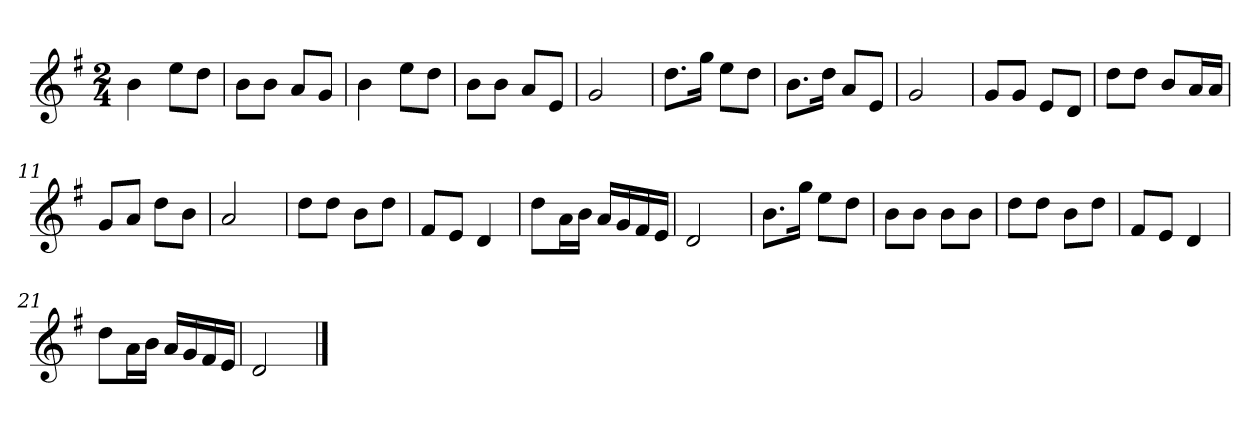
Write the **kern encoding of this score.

**kern
*part1
*staff1
*clefG2
*k[f#]
*G:
*M2/4
=1
4b\
8ee\L
8dd\J
=2
8b\L
8b\J
8a/L
8g/J
=3
4b\
8ee\L
8dd\J
=4
8b\L
8b\J
8a/L
8e/J
=5
2g/
=6
8.dd\L
16gg\Jk
8ee\L
8dd\J
=7
8.b\L
16dd\Jk
8a/L
8e/J
=8
2g/
=9
8g/L
8g/J
8e/L
8d/J
=10
8dd\L
8dd\J
8b/L
16a/L
16a/JJ
=11
8g/L
8a/J
8dd\L
8b\J
=12
2a/
!!LO:LB:g=z
=13
8dd\L
8dd\J
8b\L
8dd\J
=14
8f#/L
8e/J
4d/
=15
8dd\L
16a\L
16b\JJ
16a/LL
16g/
16f#/
16e/JJ
=16
2d/
=17
8.b\L
16gg\Jk
8ee\L
8dd\J
=18
8b\L
8b\J
8b\L
8b\J
=19
8dd\L
8dd\J
8b\L
8dd\J
=20
8f#/L
8e/J
4d/
=21
8dd\L
16a\L
16b\JJ
16a/LL
16g/
16f#/
16e/JJ
=22
2d/
==
*-
